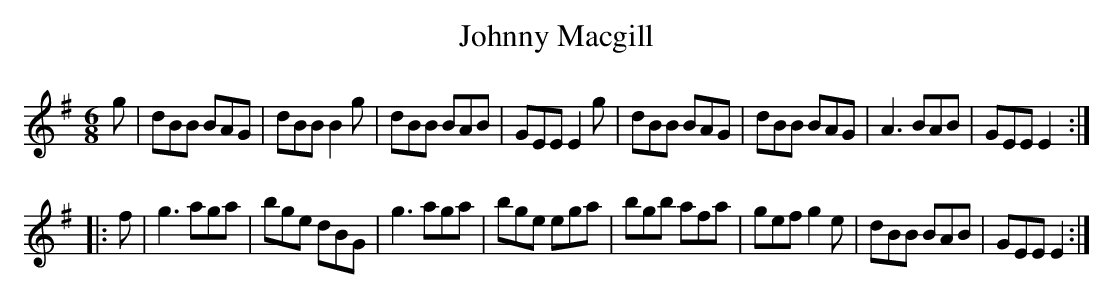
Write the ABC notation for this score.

X:1
T:Johnny Macgill
M:6/8
K:E minor
g|\
dBB BAG| dBB B2g| dBB BAB| GEE E2g|\
dBB BAG| dBB BAG| A3 BAB| GEE E2::
f|\
g3 aga| bge dBG| g3 aga| bge ega|\
bgb afa| gef g2e| dBB BAB| GEE E2:|
